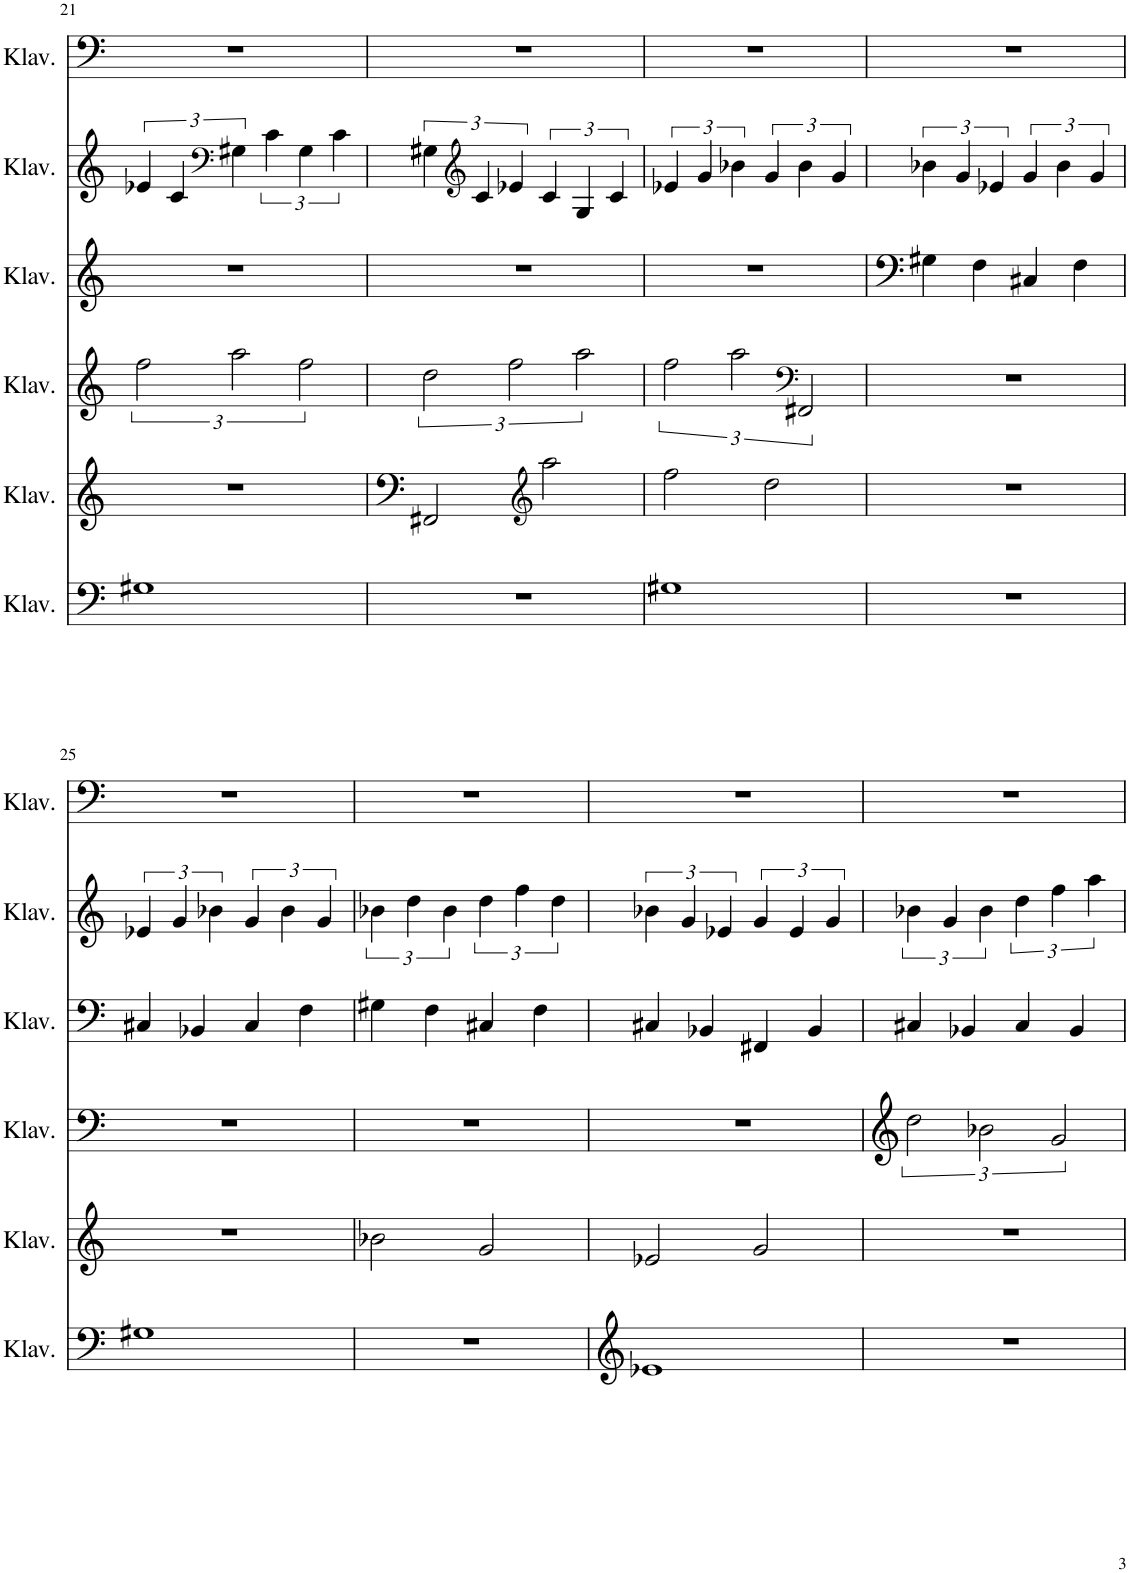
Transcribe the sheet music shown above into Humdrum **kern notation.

**kern	**kern	**kern	**kern	**kern	**kern
*part6	*part5	*part4	*part3	*part2	*part1
*staff6	*staff5	*staff4	*staff3	*staff2	*staff1
*I"Klavier	*I"Klavier	*I"Klavier	*I"Klavier	*I"Klavier	*I"Klavier
*I'Klav.	*I'Klav.	*I'Klav.	*I'Klav.	*I'Klav.	*I'Klav.
!!LO:PB:g=z
*clefG2	*clefG2	*clefF4	*clefG2	*clefG2	*clefF4
*k[]	*k[]	*k[]	*k[]	*k[]	*k[]
*M4/4	*M4/4	*M4/4	*M4/4	*M4/4	*M4/4
=21	=21	=21	=21	=21	=21
1G#X	1r	3ff\	1r	6e-X/	1r
.	.	.	.	6c/	.
*	*	*	*	*clefF4	*
.	.	3aa\	.	6G#X\	.
.	.	.	.	6c\	.
.	.	3ff\	.	6G#\	.
.	.	.	.	6c\	.
=22	=22	=22	=22	=22	=22
1r	2FF#X/	3dd\	1r	6G#X\	1r
*	*	*	*	*clefG2	*
.	.	.	.	6c/	.
.	.	3ff\	.	6e-X/	.
*	*clefG2	*	*	*	*
.	2aa\	.	.	6c/	.
.	.	3aa\	.	6G#/	.
.	.	.	.	6c/	.
=23	=23	=23	=23	=23	=23
1G#X	2ff\	3ff\	1r	6e-X/	1r
.	.	.	.	6g/	.
.	.	3aa\	.	6b-X\	.
.	2dd\	.	.	6g/	.
*	*	*clefF4	*	*	*
.	.	3FF#X/	.	6b-\	.
.	.	.	.	6g/	.
=24	=24	=24	=24	=24	=24
1r	1r	1r	4G#X\	6b-X\	1r
.	.	.	.	6g/	.
.	.	.	4F\	.	.
.	.	.	.	6e-X/	.
.	.	.	4C#X/	6g/	.
.	.	.	.	6b-\	.
.	.	.	4F\	.	.
.	.	.	.	6g/	.
!!LO:LB:g=z
=25	=25	=25	=25	=25	=25
1G#X	1r	1r	4C#X/	6e-X/	1r
.	.	.	.	6g/	.
.	.	.	4BB-X/	.	.
.	.	.	.	6b-X\	.
.	.	.	4C#/	6g/	.
.	.	.	.	6b-\	.
.	.	.	4F\	.	.
.	.	.	.	6g/	.
=26	=26	=26	=26	=26	=26
1r	2b-X\	1r	4G#X\	6b-X\	1r
.	.	.	.	6dd\	.
.	.	.	4F\	.	.
.	.	.	.	6b-\	.
.	2g/	.	4C#X/	6dd\	.
.	.	.	.	6ff\	.
.	.	.	4F\	.	.
.	.	.	.	6dd\	.
=27	=27	=27	=27	=27	=27
1e-X	2e-X/	1r	4C#X/	6b-X\	1r
.	.	.	.	6g/	.
.	.	.	4BB-X/	.	.
.	.	.	.	6e-X/	.
.	2g/	.	4FF#X/	6g/	.
.	.	.	.	6e-/	.
.	.	.	4BB-/	.	.
.	.	.	.	6g/	.
=28	=28	=28	=28	=28	=28
1r	1r	3dd\	4C#X/	6b-X\	1r
.	.	.	.	6g/	.
.	.	.	4BB-X/	.	.
.	.	3b-X\	.	6b-\	.
.	.	.	4C#/	6dd\	.
.	.	3g/	.	6ff\	.
.	.	.	4BB-/	.	.
.	.	.	.	6aa\	.
=	=	=	=	=	=
*-	*-	*-	*-	*-	*-
